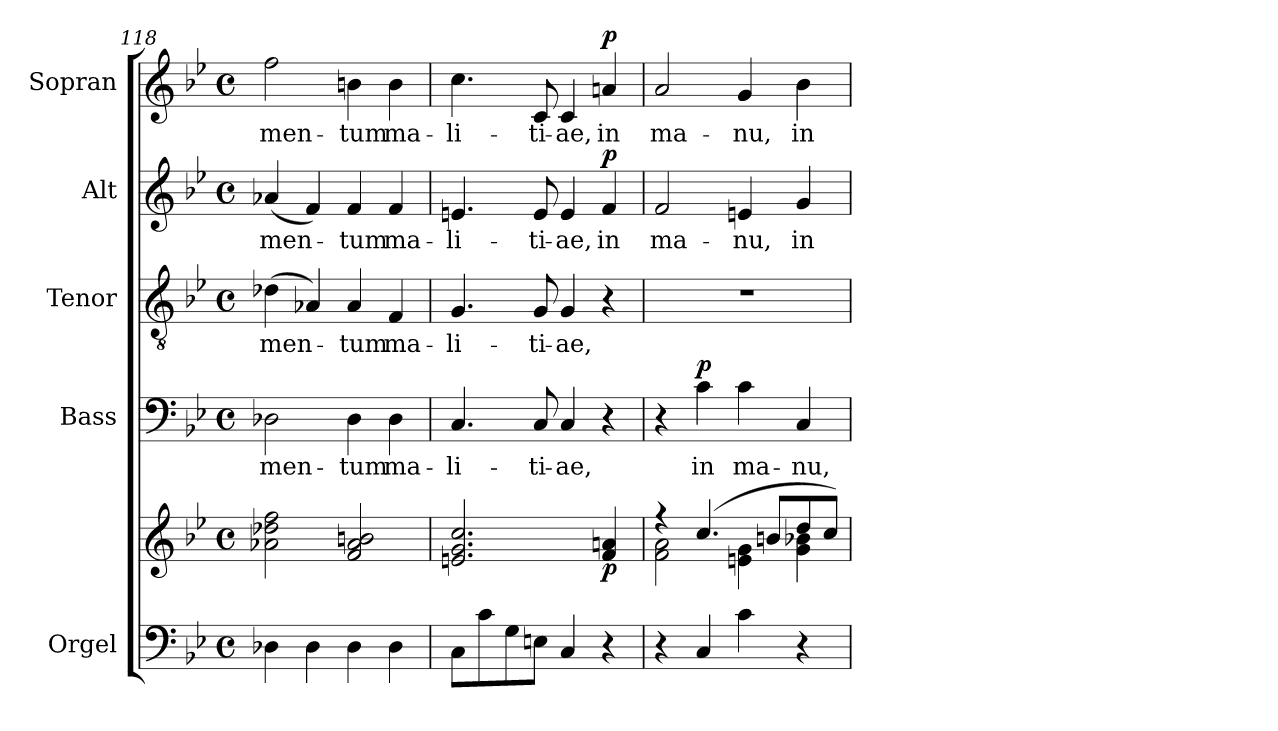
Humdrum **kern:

**kern	**kern	**dynam	**kern	**text	**dynam	**kern	**text	**kern	**text	**dynam	**kern	**text	**dynam
*part5	*part5	*part5	*part4	*part4	*part4	*part3	*part3	*part2	*part2	*part2	*part1	*part1	*part1
*staff6	*staff5	*staff5/6	*staff4	*staff4	*staff4	*staff3	*staff3	*staff2	*staff2	*staff2	*staff1	*staff1	*staff1
*I"Orgel	*	*	*I"Bass	*	*	*I"Tenor	*	*I"Alt	*	*	*I"Sopran	*	*
*I'Org.	*	*	*I'B.	*	*	*I'T.	*	*I'A.	*	*	*I'S.	*	*
*clefF4	*clefG2	*	*clefF4	*	*	*clefGv2	*	*clefG2	*	*	*clefG2	*	*
*k[b-e-]	*k[b-e-]	*	*k[b-e-]	*	*	*k[b-e-]	*	*k[b-e-]	*	*	*k[b-e-]	*	*
*B-:	*B-:	*	*B-:	*	*	*B-:	*	*B-:	*	*	*B-:	*	*
*M4/4	*M4/4	*	*M4/4	*	*	*M4/4	*	*M4/4	*	*	*M4/4	*	*
*met(c)	*met(c)	*	*met(c)	*	*	*met(c)	*	*met(c)	*	*	*met(c)	*	*
=118	=118	=118	=118	=118	=118	=118	=118	=118	=118	=118	=118	=118	=118
!	!	!	!	!LO:LY:b	!	!	!LO:LY:b	!	!LO:LY:b	!	!	!LO:LY:b	!
4D-X\	2a-X\ 2dd-X\ 2ff\	.	2D-X\	-men-	.	(>4d-X\	-men-	(<4a-X/	-men-	.	2ff\	-men-	.
4D-\	.	.	.	.	.	4A-X/)	.	4f/)	.	.	.	.	.
!	!	!	!	!LO:LY:b	!	!	!LO:LY:b	!	!LO:LY:b	!	!	!LO:LY:b	!
4D-\	2f/ 2a-/ 2bn/	.	4D-\	-tum	.	4A-/	-tum	4f/	-tum	.	4bn\	-tum	.
!	!	!	!	!LO:LY:b	!	!	!LO:LY:b	!	!LO:LY:b	!	!	!LO:LY:b	!
4D-\	.	.	4D-\	ma-	.	4F/	ma-	4f/	ma-	.	4b\	ma-	.
=119	=119	=119	=119	=119	=119	=119	=119	=119	=119	=119	=119	=119	=119
!	!	!	!	!LO:LY:b	!	!	!LO:LY:b	!	!LO:LY:b	!	!	!LO:LY:b	!
8C\L	2.en/ 2.g/ 2.cc/	.	4.C/	-li-	.	4.G/	-li-	4.en/	-li-	.	4.cc\	-li-	.
8c\	.	.	.	.	.	.	.	.	.	.	.	.	.
8G\	.	.	.	.	.	.	.	.	.	.	.	.	.
!	!	!	!	!LO:LY:b	!	!	!LO:LY:b	!	!LO:LY:b	!	!	!LO:LY:b	!
8En\J	.	.	8C/	-ti-	.	8G/	-ti-	8e/	-ti-	.	8c/	-ti-	.
!	!	!	!	!LO:LY:b	!	!	!LO:LY:b	!	!LO:LY:b	!	!	!LO:LY:b	!
4C/	.	.	4C/	-ae,	.	4G/	-ae,	4e/	-ae,	.	4c/	-ae,	.
!	!	!LO:DY:b	!	!	!	!	!	!	!LO:LY:b	!LO:DY:a	!	!LO:LY:b	!LO:DY:a
4r	4f/ 4an/	p	4r	.	.	4r	.	4f/	in	p	4an/	in	p
=120	=120	=120	=120	=120	=120	=120	=120	=120	=120	=120	=120	=120	=120
*	*^	*	*	*	*	*	*	*	*	*	*	*	*
!	!	!	!	!	!	!	!	!	!	!LO:LY:b	!	!	!LO:LY:b	!
4r	4rff	2f\ 2a\	.	4r	.	.	1r	.	2f/	ma-	.	2a/	ma-	.
!	!	!	!	!	!LO:LY:b	!LO:DY:a	!	!	!	!	!	!	!	!
4C/	(4.cc/	.	.	4c\	in	p	.	.	.	.	.	.	.	.
!	!	!	!	!	!LO:LY:b	!	!	!	!	!LO:LY:b	!	!	!LO:LY:b	!
4c\	.	4en\ 4g\	.	4c\	ma-	.	.	.	4en/	-nu,	.	4g/	-nu,	.
.	8bn/L	.	.	.	.	.	.	.	.	.	.	.	.	.
!	!	!	!	!	!LO:LY:b	!	!	!	!	!LO:LY:b	!	!	!LO:LY:b	!
4r	8dd/	4g\ 4b-X\	.	4C/	-nu,	.	.	.	4g/	in	.	4b-\	in	.
.	8cc/J)	.	.	.	.	.	.	.	.	.	.	.	.	.
*	*v	*v	*	*	*	*	*	*	*	*	*	*	*	*
=	=	=	=	=	=	=	=	=	=	=	=	=	=
*-	*-	*-	*-	*-	*-	*-	*-	*-	*-	*-	*-	*-	*-
